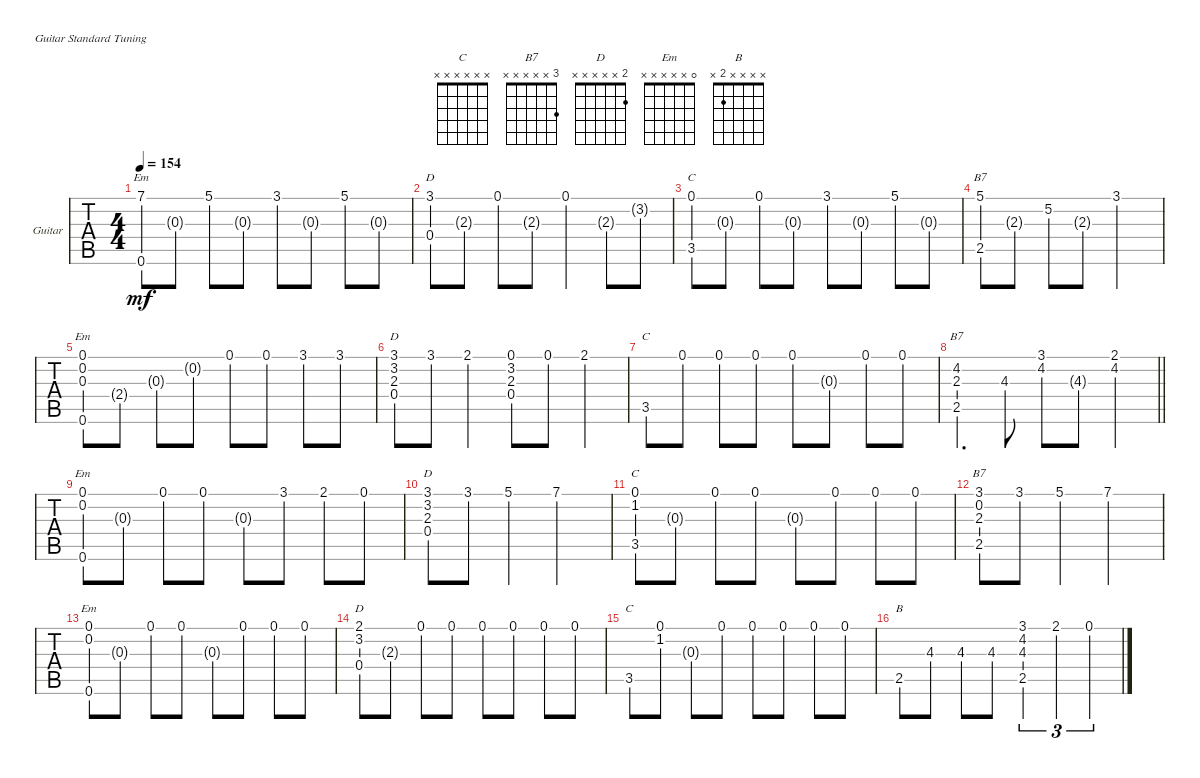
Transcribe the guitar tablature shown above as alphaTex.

\bracketExtendMode groupsimilarinstruments
\firstSystemTrackNameOrientation horizontal
\otherSystemsTrackNameOrientation horizontal
\track ("" "Guitar") {instrument acousticguitarsteel}
\staff {tabs}
\tuning (E4 B3 G3 D3 A2 E2)
\chord ("C" 0 x x x x x)
\chord ("B7" x 4 x x x x)
\chord ("C" x x x x x x)
\chord ("D" 3 x x x x x)
\chord ("Em" 7 x x x x x) {firstfret 7}
\chord ("B7" 5 x x x x x)
\chord ("Em" 0 x x x x x)
\chord ("B7" 3 x x x x x)
\chord ("D" 2 x x x x x)
\chord ("B" x x x x 2 x)
\ts (4 4)
\tempo 154
\clef g2
\ks c
(7.1 0.6).8{ch "Em" dy mf} 0.3{g}.8 5.1.8 0.3{g}.8 3.1.8 0.3{g}.8 5.1.8 0.3{g}.8 |
(3.1 0.4).8{ch "D"} 2.3{g}.8 0.1.8 2.3{g}.8 0.1.4 2.3{g}.8 3.2{g}.8 |
(0.1 3.5).8{ch "C"} 0.3{g}.8 0.1.8 0.3{g}.8 3.1.8 0.3{g}.8 5.1.8 0.3{g}.8 |
(5.1 2.5).8{ch "B7"} 2.3{g}.8 5.2.8 2.3{g}.8 3.1.2 |
(0.1 0.6 0.2 0.3).8{ch "Em"} 2.4{g}.8 0.3{g}.8 0.2{g}.8 0.1.8 0.1.8 3.1.8 3.1.8 |
(3.1 0.4 3.2 2.3).8{ch "D"} 3.1.8 2.1.4 (0.1 3.2 2.3 0.4).8 0.1.8 2.1.4 |
3.5.8{ch "C"} 0.1.8 0.1.8 0.1.8 0.1.8 0.3{g}.8 0.1.8 0.1.8 |
\barLineRight lightlight
(4.2 2.3 2.5).4{d ch "B7"} 4.3.8 (3.1 4.2).8 4.3{g}.8 (2.1 4.2).4 |
(0.1 0.2 0.6).8{ch "Em"} 0.3{g}.8 0.1.8 0.1.8 0.3{g}.8 3.1.8 2.1.8 0.1.8 |
(3.1 3.2 2.3 0.4).8{ch "D"} 3.1.8 5.1.4 7.1.2 |
(0.1 1.2 3.5).8{ch "C"} 0.3{g}.8 0.1.8 0.1.8 0.3{g}.8 0.1.8 0.1.8 0.1.8 |
(3.1 0.2 2.3 2.5).8{ch "B7"} 3.1.8 5.1.4 7.1.2 |
(0.1 0.2 0.6).8{ch "Em"} 0.3{g}.8 0.1.8 0.1.8 0.3{g}.8 0.1.8 0.1.8 0.1.8 |
(2.1 3.2 0.4).8{ch "D"} 2.3{g}.8 0.1.8 0.1.8 0.1.8 0.1.8 0.1.8 0.1.8 |
3.5.8{ch "C"} (0.1 1.2).8 0.3{g}.8 0.1.8 0.1.8 0.1.8 0.1.8 0.1.8 |
2.5.8{ch "B"} 4.3.8 4.3.8 4.3.8 (3.1 4.2 4.3 2.5).4{tu (3 2)} 2.1.4{tu (3 2)} 0.1.4{tu (3 2)}
